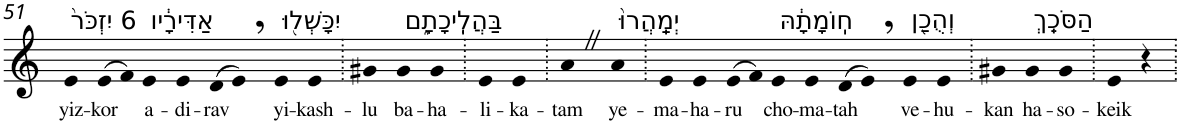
**kern	**text
*part1	*part1
*staff1	*staff1
*I"Piano	*
*I'Pno	*
!!LO:PB:g=z
*clefG2	*
*k[]	*
=51	=51
!LO:TX:a:t=6 יִזְכֹּר֙	!
!	!LO:LY:b
4e	yiz-
!	!LO:LY:b
(>8e	-kor
8f)	.
!LO:TX:a:t=אַדִּירָ֔יו	!
!	!LO:LY:b
4e	a-
!	!LO:LY:b
4e	-di-
!	!LO:LY:b
(>8d	-rav
8e,)	.
!LO:TX:a:t=יִכָּשְׁל֖וּ	!
!	!LO:LY:b
4e	yi-
!	!LO:LY:b
4e	-kash-
=52.	=52.
!	!LO:LY:b
4g#X	-lu
!LO:TX:a:t=בַּהֲלִֽיכָתָ֑ם	!
!	!LO:LY:b
4g#	ba-
!	!LO:LY:b
4g#	-ha-
=53.	=53.
!	!LO:LY:b
4e	-li-
!	!LO:LY:b
4e	-ka-
=54.	=54.
!	!LO:LY:b
4aZ	-tam
!LO:TX:a:t=יְמַֽהֲרוּ֙	!
!	!LO:LY:b
4a	ye-
=55.	=55.
!	!LO:LY:b
4e	-ma-
!	!LO:LY:b
4e	-ha-
!	!LO:LY:b
(>8e	-ru
8f)	.
!LO:TX:a:t=חֽוֹמָתָ֔הּ	!
!	!LO:LY:b
4e	cho-
!	!LO:LY:b
4e	-ma-
!	!LO:LY:b
(>8d	-tah
8e,)	.
!LO:TX:a:t=וְהֻכַ֖ן	!
!	!LO:LY:b
4e	ve-
!	!LO:LY:b
4e	-hu-
=56.	=56.
!	!LO:LY:b
4g#X	-kan
!LO:TX:a:t=הַסֹּכֵֽךְ	!
!	!LO:LY:b
4g#	ha-
!	!LO:LY:b
4g#	-so-
=57.	=57.
!	!LO:LY:b
4e	-keik
4r	.
=.	=.
*-	*-
